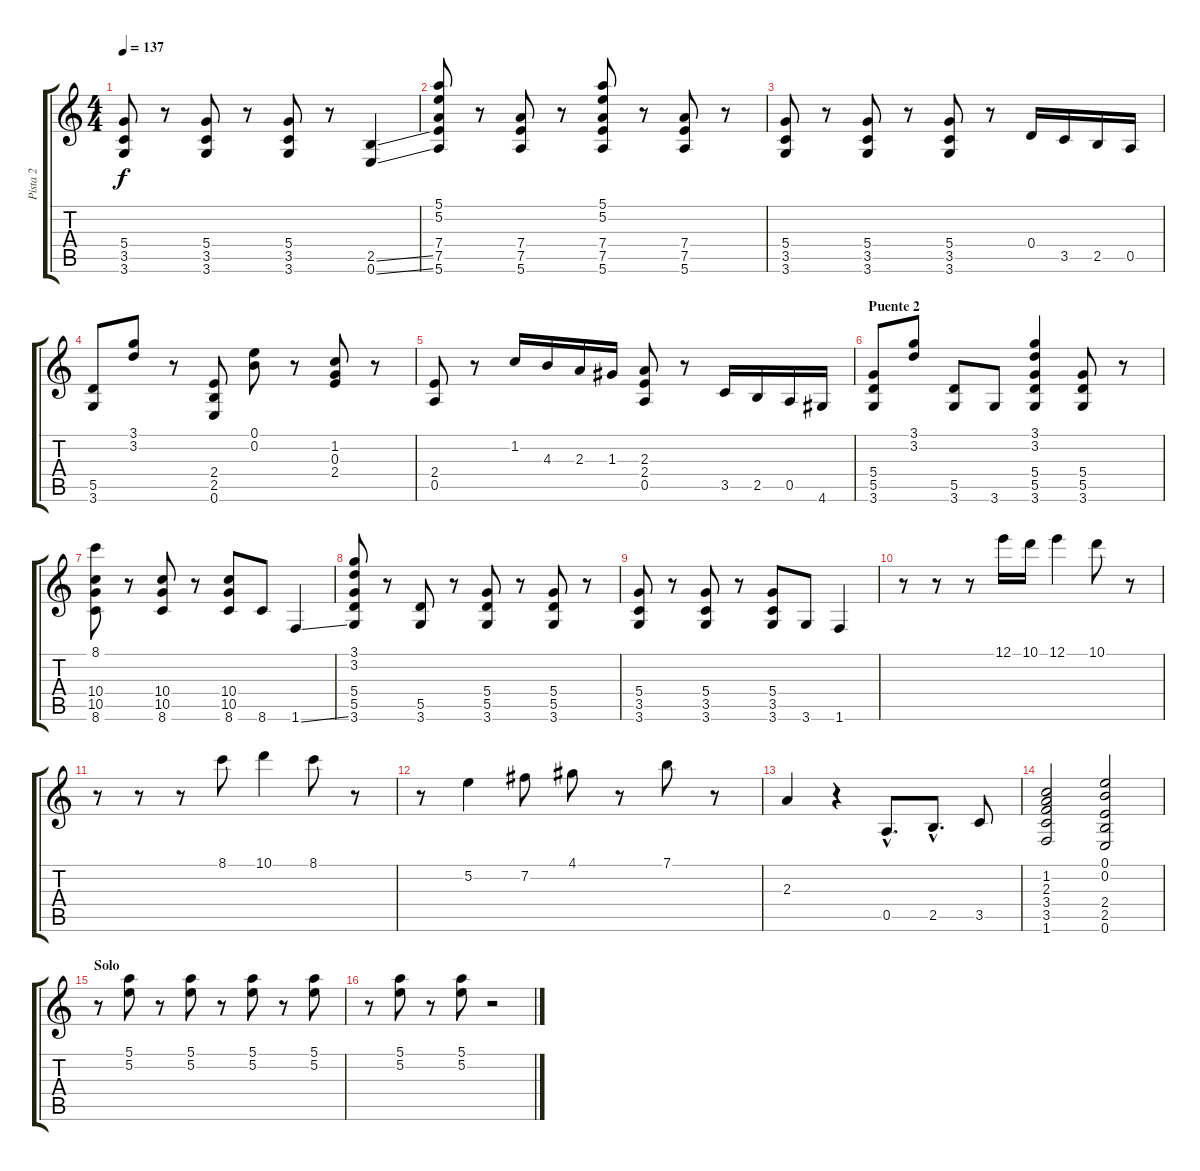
\track ("Pista 2" "Pista 2") {instrument acousticguitarsteel}
\staff {score tabs}
\tuning (E4 B3 G3 D3 A2 E2) {hide}
\ts (4 4)
\tempo 137
\clef g2
\ks c
(5.4 3.5 3.6).8{dy f} r.8 (5.4 3.5 3.6).8 r.8 (5.4 3.5 3.6).8 r.8 (2.5{ss} 0.6{ss}).4 |
(5.1 5.2 7.4 7.5 5.6).8 r.8 (7.4 7.5 5.6).8 r.8 (5.1 5.2 7.4 7.5 5.6).8 r.8 (7.4 7.5 5.6).8 r.8 |
(5.4 3.5 3.6).8 r.8 (5.4 3.5 3.6).8 r.8 (5.4 3.5 3.6).8 r.8 0.4.16 3.5.16 2.5.16 0.5.16 |
(5.5 3.6).8 (3.1 3.2).8 r.8 (2.4 2.5 0.6).8 (0.1 0.2).8 r.8 (1.2 0.3 2.4).8 r.8 |
(2.4 0.5).8 r.8 1.2.16 4.3.16 2.3.16 1.3.16 (2.3 2.4 0.5).8 r.8 3.5.16 2.5.16 0.5.16 4.6.16 |
\section ("" "Puente 2")
(5.4 5.5 3.6).8 (3.1 3.2).8 (5.5 3.6).8 3.6.8 (3.1 3.2 5.4 5.5 3.6).4 (5.4 5.5 3.6).8 r.8 |
(8.1 10.4 10.5 8.6).8 r.8 (10.4 10.5 8.6).8 r.8 (10.4 10.5 8.6).8 8.6.8 1.6{ss}.4 |
(3.1 3.2 5.4 5.5 3.6).8 r.8 (5.5 3.6).8 r.8 (5.4 5.5 3.6).8 r.8 (5.4 5.5 3.6).8 r.8 |
(5.4 3.5 3.6).8 r.8 (5.4 3.5 3.6).8 r.8 (5.4 3.5 3.6).8 3.6.8 1.6.4 |
\section ("" "")
r.8 r.8 r.8 12.1.16 10.1.16 12.1.4 10.1.8 r.8 |
r.8 r.8 r.8 8.1.8 10.1.4 8.1.8 r.8 |
r.8 5.2.4 7.2.8 4.1.8 r.8 7.1.8 r.8 |
2.3.4 r.4 0.5{hac}.8{d} 2.5{hac}.8{d} 3.5.8 |
(1.2 2.3 3.4 3.5 1.6).2 (0.1 0.2 2.4 2.5 0.6).2 |
\section ("" "Solo")
r.8 (5.1 5.2).8 r.8 (5.1 5.2).8 r.8 (5.1 5.2).8 r.8 (5.1 5.2).8 |
r.8 (5.1 5.2).8 r.8 (5.1 5.2).8 r.2
